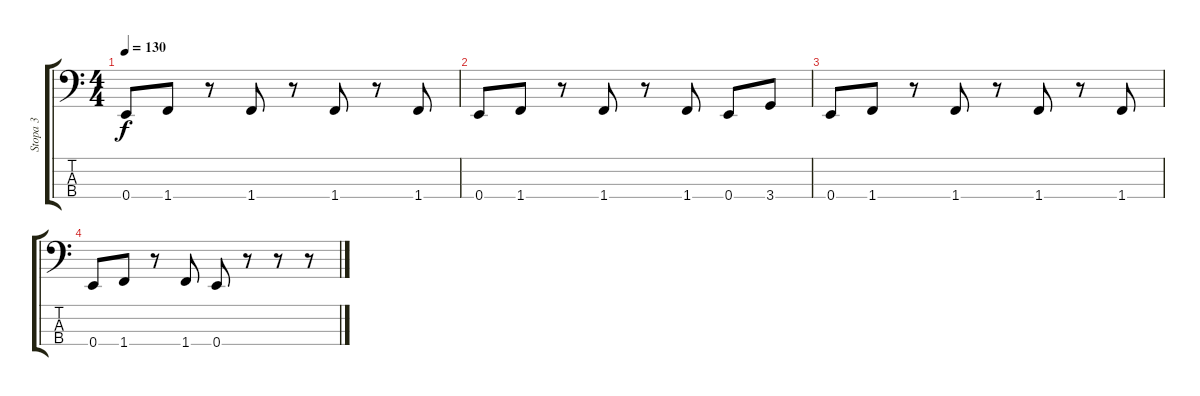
\track ("Stopa 3" "Stopa 3") {instrument electricbassfinger}
\staff {score tabs}
\tuning (G2 D2 A1 E1) {hide}
\ts (4 4)
\tempo 130
\clef f4
\ks c
0.4.8{dy f} 1.4.8 r.8 1.4.8 r.8 1.4.8 r.8 1.4.8 |
0.4.8 1.4.8 r.8 1.4.8 r.8 1.4.8 0.4.8 3.4.8 |
0.4.8 1.4.8 r.8 1.4.8 r.8 1.4.8 r.8 1.4.8 |
0.4.8 1.4.8 r.8 1.4.8 0.4.8 r.8 r.8 r.8
